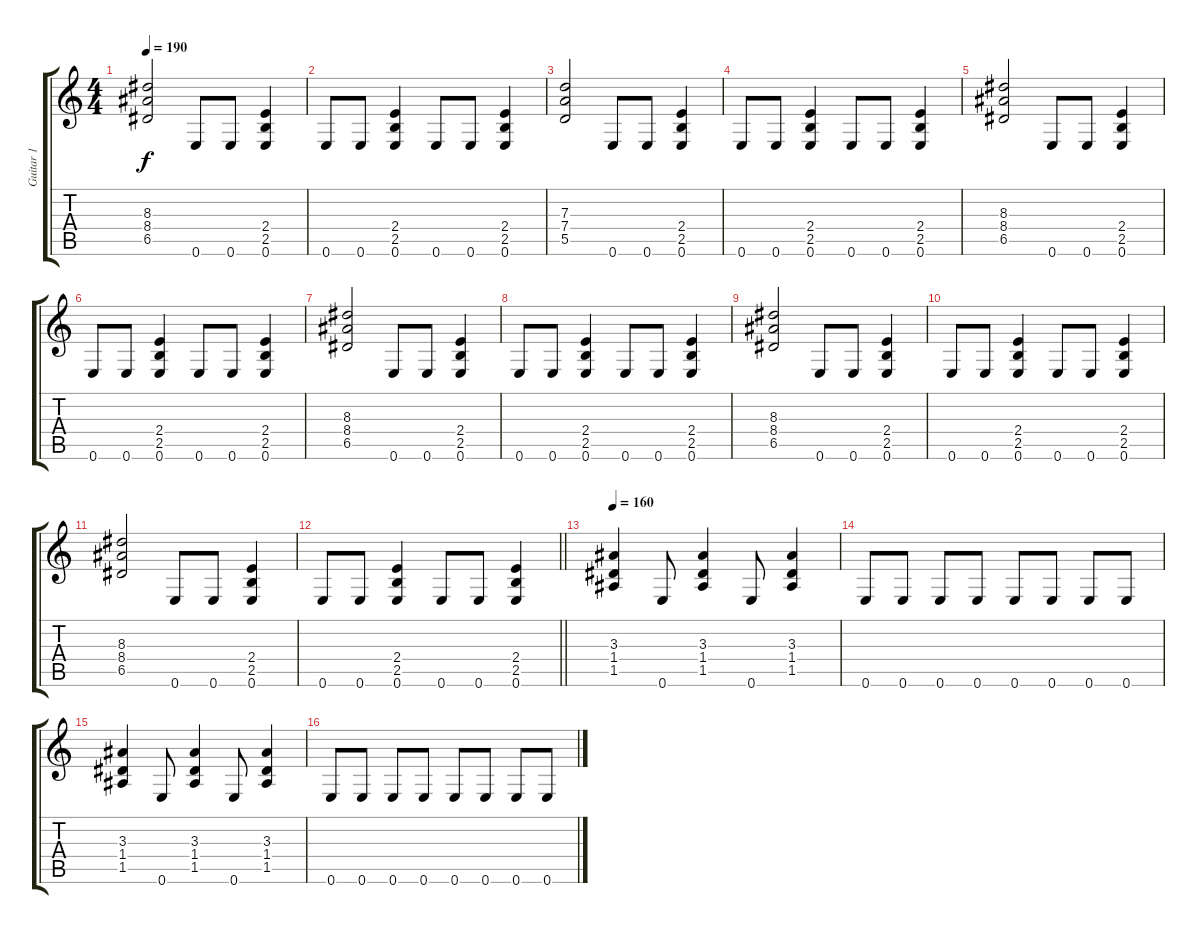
\track ("Guitar 1" "Guitar 1") {instrument distortionguitar}
\staff {score tabs}
\tuning (E4 B3 G3 D3 A2 E2) {hide}
\ts (4 4)
\tempo 190
\clef g2
\ks c
(8.3 8.4 6.5).2{dy f} 0.6.8 0.6.8 (2.4 2.5 0.6).4 |
0.6.8 0.6.8 (2.4 2.5 0.6).4 0.6.8 0.6.8 (2.4 2.5 0.6).4 |
(7.3 7.4 5.5).2 0.6.8 0.6.8 (2.4 2.5 0.6).4 |
0.6.8 0.6.8 (2.4 2.5 0.6).4 0.6.8 0.6.8 (2.4 2.5 0.6).4 |
(8.3 8.4 6.5).2 0.6.8 0.6.8 (2.4 2.5 0.6).4 |
0.6.8 0.6.8 (2.4 2.5 0.6).4 0.6.8 0.6.8 (2.4 2.5 0.6).4 |
(8.3 8.4 6.5).2 0.6.8 0.6.8 (2.4 2.5 0.6).4 |
0.6.8 0.6.8 (2.4 2.5 0.6).4 0.6.8 0.6.8 (2.4 2.5 0.6).4 |
(8.3 8.4 6.5).2 0.6.8 0.6.8 (2.4 2.5 0.6).4 |
0.6.8 0.6.8 (2.4 2.5 0.6).4 0.6.8 0.6.8 (2.4 2.5 0.6).4 |
(8.3 8.4 6.5).2 0.6.8 0.6.8 (2.4 2.5 0.6).4 |
\barLineRight lightlight
0.6.8 0.6.8 (2.4 2.5 0.6).4 0.6.8 0.6.8 (2.4 2.5 0.6).4 |
\tempo 160
(3.3 1.4 1.5).4 0.6.8 (3.3 1.4 1.5).4 0.6.8 (3.3 1.4 1.5).4 |
0.6.8 0.6.8 0.6.8 0.6.8 0.6.8 0.6.8 0.6.8 0.6.8 |
(3.3 1.4 1.5).4 0.6.8 (3.3 1.4 1.5).4 0.6.8 (3.3 1.4 1.5).4 |
0.6.8 0.6.8 0.6.8 0.6.8 0.6.8 0.6.8 0.6.8 0.6.8
